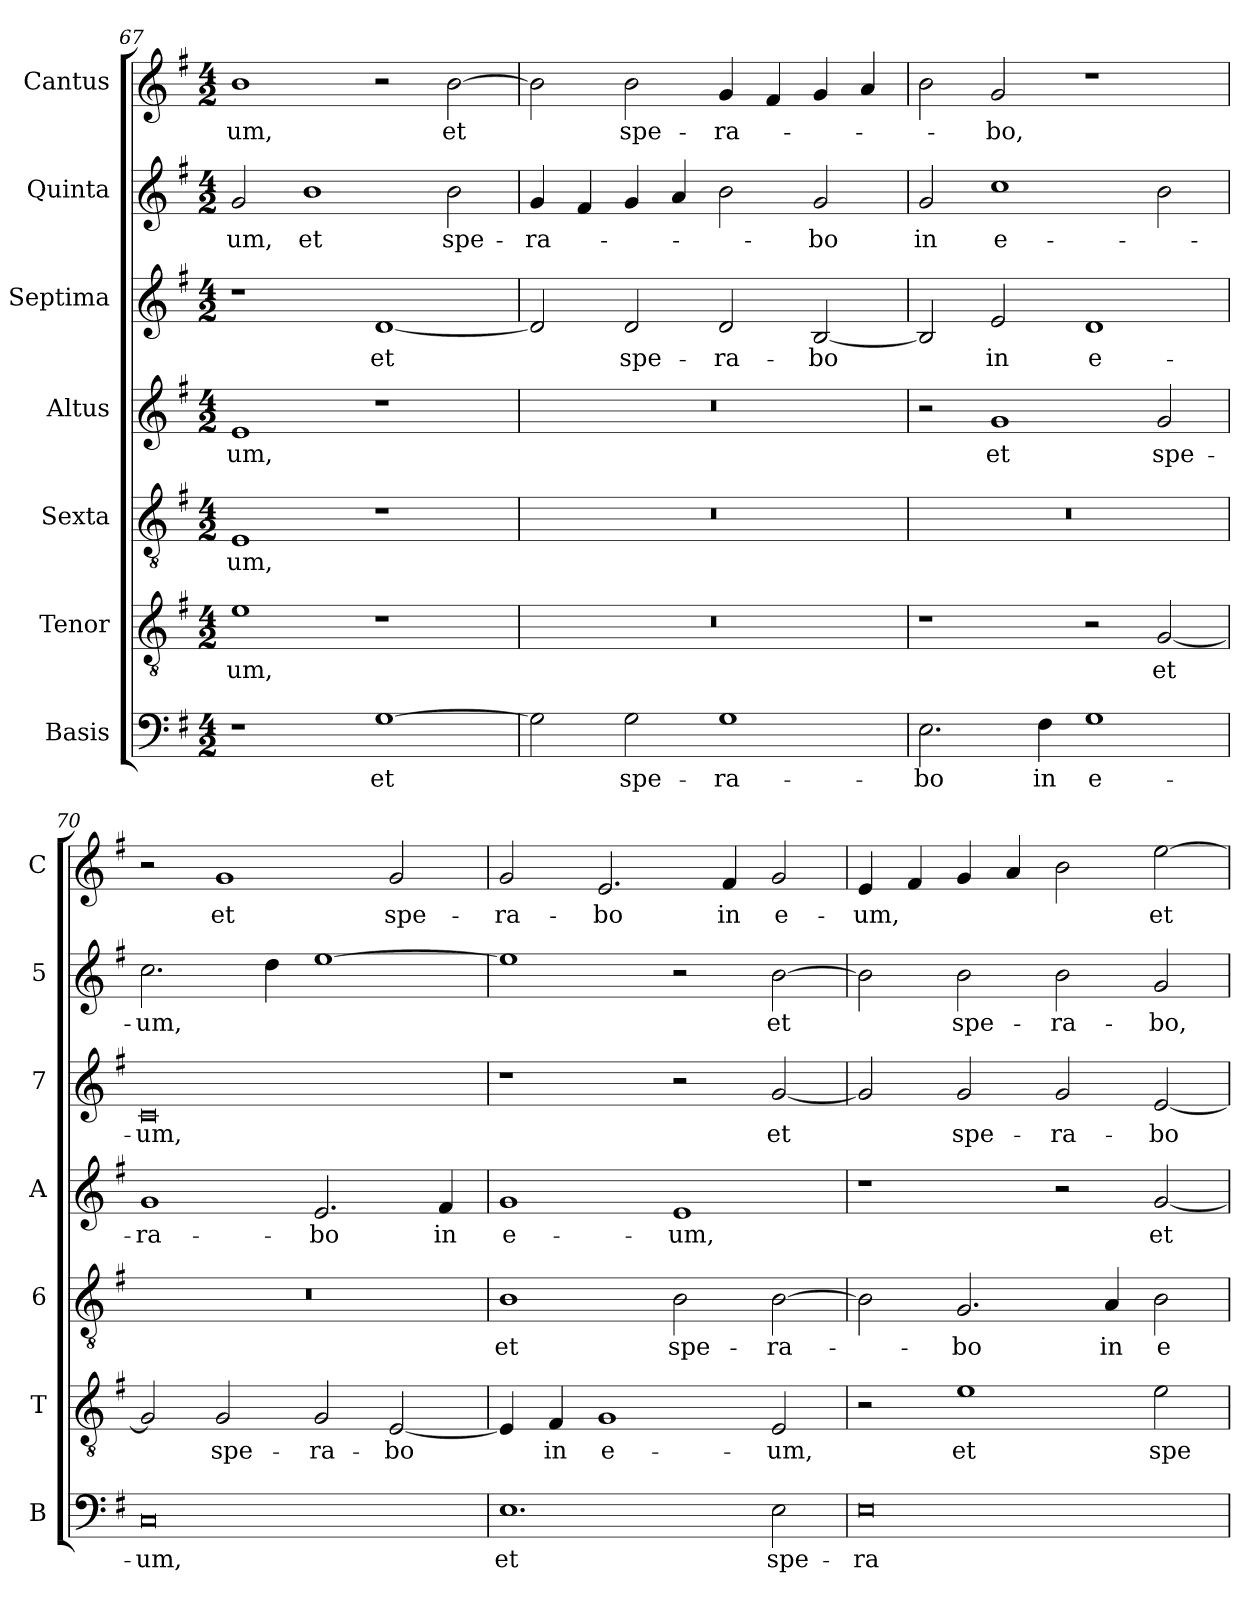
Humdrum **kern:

**kern	**text	**kern	**text	**kern	**text	**kern	**text	**kern	**text	**kern	**text	**kern	**text
*part7	*part7	*part6	*part6	*part5	*part5	*part4	*part4	*part3	*part3	*part2	*part2	*part1	*part1
*staff7	*staff7	*staff6	*staff6	*staff5	*staff5	*staff4	*staff4	*staff3	*staff3	*staff2	*staff2	*staff1	*staff1
*I"Basis	*	*I"Tenor	*	*I"Sexta	*	*I"Altus	*	*I"Septima	*	*I"Quinta	*	*I"Cantus	*
*I'B	*	*I'T	*	*I'6	*	*I'A	*	*I'7	*	*I'5	*	*I'C	*
*clefF4	*	*clefGv2	*	*clefGv2	*	*clefG2	*	*clefG2	*	*clefG2	*	*clefG2	*
*k[f#]	*	*k[f#]	*	*k[f#]	*	*k[f#]	*	*k[f#]	*	*k[f#]	*	*k[f#]	*
*G:	*	*G:	*	*G:	*	*G:	*	*G:	*	*G:	*	*G:	*
*M4/2	*	*M4/2	*	*M4/2	*	*M4/2	*	*M4/2	*	*M4/2	*	*M4/2	*
=67	=67	=67	=67	=67	=67	=67	=67	=67	=67	=67	=67	=67	=67
!	!	!	!LO:LY:b	!	!LO:LY:b	!	!LO:LY:b	!	!	!	!LO:LY:b	!	!LO:LY:b
1r	.	1e	-um,	1E	-um,	1e	-um,	1r	.	2g/	-um,	1b	-um,
!	!	!	!	!	!	!	!	!	!	!	!LO:LY:b	!	!
.	.	.	.	.	.	.	.	.	.	1b	et	.	.
!	!LO:LY:b	!	!	!	!	!	!	!	!LO:LY:b	!	!	!	!
[1G	et	1r	.	1r	.	1r	.	[1d	et	.	.	2r	.
!	!	!	!	!	!	!	!	!	!	!	!LO:LY:b	!	!LO:LY:b
.	.	.	.	.	.	.	.	.	.	2b\	spe-	[2b\	et
=68	=68	=68	=68	=68	=68	=68	=68	=68	=68	=68	=68	=68	=68
!	!	!	!	!	!	!	!	!	!	!	!LO:LY:b	!	!
2G\]	.	0r	.	0r	.	0r	.	2d/]	.	4g/	-ra-	2b\]	.
.	.	.	.	.	.	.	.	.	.	4f#/	.	.	.
!	!LO:LY:b	!	!	!	!	!	!	!	!LO:LY:b	!	!	!	!LO:LY:b
2G\	spe-	.	.	.	.	.	.	2d/	spe-	4g/	.	2b\	spe-
.	.	.	.	.	.	.	.	.	.	4a/	.	.	.
!	!LO:LY:b	!	!	!	!	!	!	!	!LO:LY:b	!	!	!	!LO:LY:b
1G	-ra-	.	.	.	.	.	.	2d/	-ra-	2b\	.	4g/	-ra-
.	.	.	.	.	.	.	.	.	.	.	.	4f#/	.
!	!	!	!	!	!	!	!	!	!LO:LY:b	!	!LO:LY:b	!	!
.	.	.	.	.	.	.	.	[2B/	-bo	2g/	-bo	4g/	.
.	.	.	.	.	.	.	.	.	.	.	.	4a/	.
!!LO:PB:g=z
=69	=69	=69	=69	=69	=69	=69	=69	=69	=69	=69	=69	=69	=69
!	!LO:LY:b	!	!	!	!	!	!	!	!	!	!LO:LY:b	!	!
2.E\	-bo	1r	.	0r	.	2r	.	2B/]	.	2g/	in	2b\	.
!	!	!	!	!	!	!	!LO:LY:b	!	!LO:LY:b	!	!LO:LY:b	!	!LO:LY:b
.	.	.	.	.	.	1g	et	2e/	in	1cc	e-	2g/	-bo,
!	!LO:LY:b	!	!	!	!	!	!	!	!	!	!	!	!
4F#\	in	.	.	.	.	.	.	.	.	.	.	.	.
!	!LO:LY:b	!	!	!	!	!	!	!	!LO:LY:b	!	!	!	!
1G	e-	2r	.	.	.	.	.	1d	e-	.	.	1r	.
!	!	!	!LO:LY:b	!	!	!	!LO:LY:b	!	!	!	!	!	!
.	.	[2G/	et	.	.	2g/	spe-	.	.	2b\	.	.	.
=70	=70	=70	=70	=70	=70	=70	=70	=70	=70	=70	=70	=70	=70
!	!LO:LY:b	!	!	!	!	!	!LO:LY:b	!	!LO:LY:b	!	!LO:LY:b	!	!
0C	-um,	2G/]	.	0r	.	1g	-ra-	0c	-um,	2.cc\	-um,	2r	.
!	!	!	!LO:LY:b	!	!	!	!	!	!	!	!	!	!LO:LY:b
.	.	2G/	spe-	.	.	.	.	.	.	.	.	1g	et
.	.	.	.	.	.	.	.	.	.	4dd\	.	.	.
!	!	!	!LO:LY:b	!	!	!	!LO:LY:b	!	!	!	!	!	!
.	.	2G/	-ra-	.	.	2.e/	-bo	.	.	[1ee	.	.	.
!	!	!	!LO:LY:b	!	!	!	!	!	!	!	!	!	!LO:LY:b
.	.	[2E/	-bo	.	.	.	.	.	.	.	.	2g/	spe-
!	!	!	!	!	!	!	!LO:LY:b	!	!	!	!	!	!
.	.	.	.	.	.	4f#/	in	.	.	.	.	.	.
=71	=71	=71	=71	=71	=71	=71	=71	=71	=71	=71	=71	=71	=71
!	!LO:LY:b	!	!	!	!LO:LY:b	!	!LO:LY:b	!	!	!	!	!	!LO:LY:b
1.E	et	4E/]	.	1B	et	1g	e-	1r	.	1ee]	.	2g/	-ra-
!	!	!	!LO:LY:b	!	!	!	!	!	!	!	!	!	!
.	.	4F#/	in	.	.	.	.	.	.	.	.	.	.
!	!	!	!LO:LY:b	!	!	!	!	!	!	!	!	!	!LO:LY:b
.	.	1G	e-	.	.	.	.	.	.	.	.	2.e/	-bo
!	!	!	!	!	!LO:LY:b	!	!LO:LY:b	!	!	!	!	!	!
.	.	.	.	2B\	spe-	1e	-um,	2r	.	2r	.	.	.
!	!	!	!	!	!	!	!	!	!	!	!	!	!LO:LY:b
.	.	.	.	.	.	.	.	.	.	.	.	4f#/	in
!	!LO:LY:b	!	!LO:LY:b	!	!LO:LY:b	!	!	!	!LO:LY:b	!	!LO:LY:b	!	!LO:LY:b
2E\	spe-	2E/	-um,	[2B\	-ra-	.	.	[2g/	et	[2b\	et	2g/	e-
=72	=72	=72	=72	=72	=72	=72	=72	=72	=72	=72	=72	=72	=72
!	!LO:LY:b	!	!	!	!	!	!	!	!	!	!	!	!LO:LY:b
0E	-ra-	2r	.	2B\]	.	1r	.	2g/]	.	2b\]	.	4e/	-um,
.	.	.	.	.	.	.	.	.	.	.	.	4f#/	.
!	!	!	!LO:LY:b	!	!LO:LY:b	!	!	!	!LO:LY:b	!	!LO:LY:b	!	!
.	.	1e	et	2.G/	-bo	.	.	2g/	spe-	2b\	spe-	4g/	.
.	.	.	.	.	.	.	.	.	.	.	.	4a/	.
!	!	!	!	!	!	!	!	!	!LO:LY:b	!	!LO:LY:b	!	!
.	.	.	.	.	.	2r	.	2g/	-ra-	2b\	-ra-	2b\	.
!	!	!	!	!	!LO:LY:b	!	!	!	!	!	!	!	!
.	.	.	.	4A/	in	.	.	.	.	.	.	.	.
!	!	!	!LO:LY:b	!	!LO:LY:b	!	!LO:LY:b	!	!LO:LY:b	!	!LO:LY:b	!	!LO:LY:b
.	.	2e\	spe-	2B\	e-	[2g/	et	[2e/	-bo	2g/	-bo,	[2ee\	et
=	=	=	=	=	=	=	=	=	=	=	=	=	=
*-	*-	*-	*-	*-	*-	*-	*-	*-	*-	*-	*-	*-	*-
